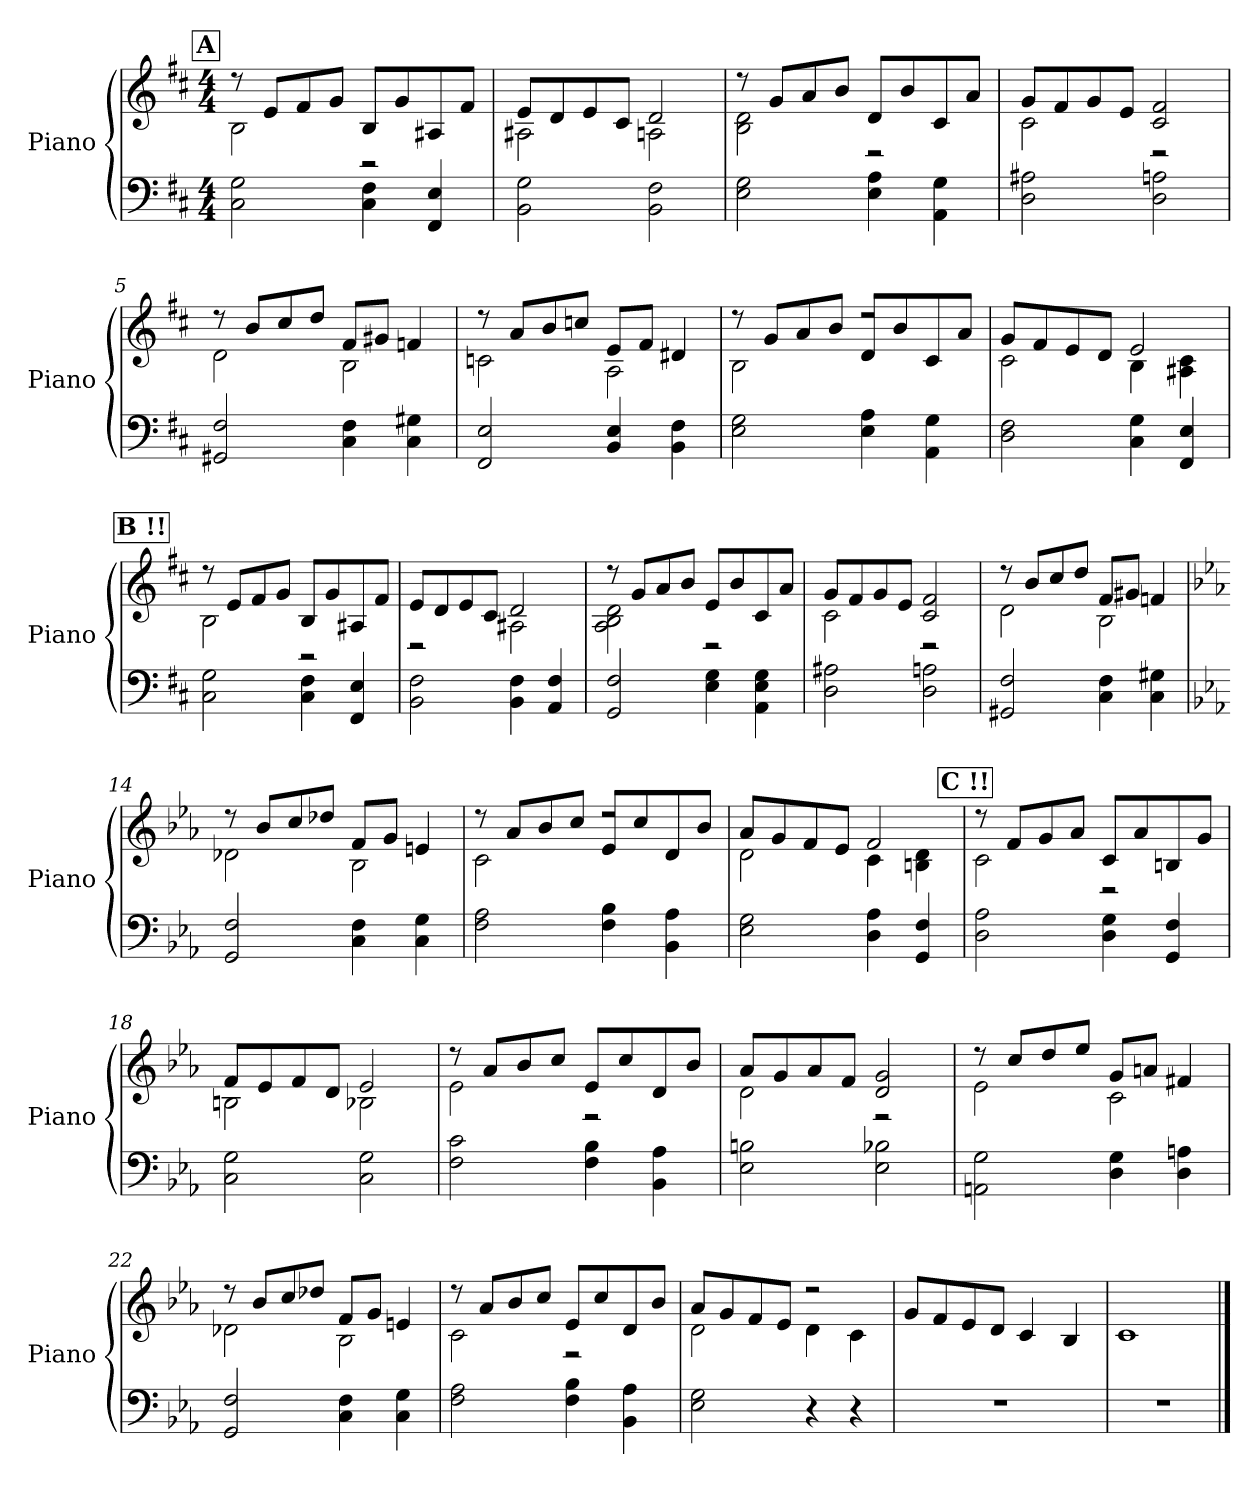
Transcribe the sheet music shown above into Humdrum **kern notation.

**kern	**kern
*part1	*part1
*staff2	*staff1
*I"Piano	*
*I'Piano	*
*clefF4	*clefG2
*k[f#c#]	*k[f#c#]
*M4/4	*M4/4
*MM60	*MM60
!!LO:REH:place=s1:a:B:fs=14:t=A
=1	=1
*	*^
2C#\ 2G\	8r	2B\
.	8e/L	.
.	8f#/	.
.	8g/J	.
4C#\ 4F#\	8B/L	2r
.	8g/	.
4FF#/ 4E/	8A#X/	.
.	8f#/J	.
=2	=2	=2
2BB\ 2G\	8e/L	2A#X\
.	8d/	.
.	8e/	.
.	8c#/J	.
2BB\ 2F#\	2d/	2An\
=3	=3	=3
2E\ 2G\	8r	2B\ 2d\
.	8g/L	.
.	8a/	.
.	8b/J	.
4E\ 4A\	8d/L	2r
.	8b/	.
4AA\ 4G\	8c#/	.
.	8a/J	.
=4	=4	=4
2D\ 2A#X\	8g/L	2c#\
.	8f#/	.
.	8g/	.
.	8e/J	.
2D\ 2An\	2c#/ 2f#/	2r
!!LO:LB:g=z	!!
=5	=5	=5
2GG#X/ 2F#/	8r	2d\
.	8b/L	.
.	8cc#/	.
.	8dd/J	.
4C#\ 4F#\	8f#/L	2B\
.	8g#X/J	.
4C#\ 4G#X\	4fn/	.
=6	=6	=6
2FF#/ 2E/	8r	2cn\
.	8a/L	.
.	8b/	.
.	8ccn/J	.
4BB/ 4E/	8e/L	2A\
.	8f#/J	.
4BB\ 4F#\	4d#X/	.
=7	=7	=7
2E\ 2G\	8r	2B\
.	8g/L	.
.	8a/	.
.	8b/J	.
4E\ 4A\	8d/L	2rdd
.	8b/	.
4AA\ 4G\	8c#/	.
.	8a/J	.
=8	=8	=8
2D\ 2F#\	8g/L	2c#\
.	8f#/	.
.	8e/	.
.	8d/J	.
4C#\ 4G\	2e/	4B\
4FF#/ 4E/	.	4A#X\ 4c#\
!!LO:LB:g=z	!!
!!LO:REH:place=s1:a:B:fs=14:t=B	!!
=9	=9	=9
2C#\ 2G\	8r	2B\
.	8e/L	.
.	8f#/	.
.	8g/J	.
4C#\ 4F#\	8B/L	2r
.	8g/	.
4FF#/ 4E/	8A#X/	.
.	8f#/J	.
=10	=10	=10
2BB\ 2F#\	8e/L	2r
.	8d/	.
.	8e/	.
.	8c#/J	.
4BB\ 4F#\	2d/	2A#X\
4AA/ 4F#/	.	.
=11	=11	=11
2GG/ 2F#/	8r	2A\ 2B\ 2d\
.	8g/L	.
.	8a/	.
.	8b/J	.
4E\ 4G\	8e/L	2r
.	8b/	.
4AA\ 4E\ 4G\	8c#/	.
.	8a/J	.
=12	=12	=12
2D\ 2A#X\	8g/L	2c#\
.	8f#/	.
.	8g/	.
.	8e/J	.
2D\ 2An\	2c#/ 2f#/	2r
!!LO:LB:g=z	!!
=13	=13	=13
2GG#X/ 2F#/	8r	2d\
.	8b/L	.
.	8cc#/	.
.	8dd/J	.
4C#\ 4F#\	8f#/L	2B\
.	8g#X/J	.
4C#\ 4G#X\	4fn/	.
=14	=14	=14
*k[b-e-a-]	*k[b-e-a-]	*
2GG/ 2F/	8r	2d-X\
.	8b-/L	.
.	8cc/	.
.	8dd-X/J	.
4C\ 4F\	8f/L	2B-\
.	8g/J	.
4C\ 4G\	4en/	.
=15	=15	=15
2F\ 2A-\	8r	2c\
.	8a-/L	.
.	8b-/	.
.	8cc/J	.
4F\ 4B-\	8e-/L	2rdd
.	8cc/	.
4BB-\ 4A-\	8d/	.
.	8b-/J	.
=16	=16	=16
2E-\ 2G\	8a-/L	2d\
.	8g/	.
.	8f/	.
.	8e-/J	.
4D\ 4A-\	2f/	4c\
4GG/ 4F/	.	4Bn\ 4d\
!!LO:LB:g=z	!!
!!LO:REH:place=s1:a:B:fs=14:t=C	!!
=17	=17	=17
2D\ 2A-\	8r	2c\
.	8f/L	.
.	8g/	.
.	8a-/J	.
4D\ 4G\	8c/L	2r
.	8a-/	.
4GG/ 4F/	8Bn/	.
.	8g/J	.
=18	=18	=18
2C\ 2G\	8f/L	2Bn\
.	8e-/	.
.	8f/	.
.	8d/J	.
2C\ 2G\	2e-/	2B-X\
=19	=19	=19
2F\ 2c\	8r	2e-\
.	8a-/L	.
.	8b-/	.
.	8cc/J	.
4F\ 4B-\	8e-/L	2r
.	8cc/	.
4BB-\ 4A-\	8d/	.
.	8b-/J	.
=20	=20	=20
2E-\ 2Bn\	8a-/L	2d\
.	8g/	.
.	8a-/	.
.	8f/J	.
2E-\ 2B-X\	2d/ 2g/	2r
!!LO:PB:g=z	!!
=21	=21	=21
2AAn\ 2G\	8r	2e-\
.	8cc/L	.
.	8dd/	.
.	8ee-/J	.
4D\ 4G\	8g/L	2c\
.	8an/J	.
4D\ 4An\	4f#X/	.
=22	=22	=22
2GG/ 2F/	8r	2d-X\
.	8b-/L	.
.	8cc/	.
.	8dd-X/J	.
4C\ 4F\	8f/L	2B-\
.	8g/J	.
4C\ 4G\	4en/	.
=23	=23	=23
2F\ 2A-\	8r	2c\
.	8a-/L	.
.	8b-/	.
.	8cc/J	.
4F\ 4B-\	8e-/L	2r
.	8cc/	.
4BB-\ 4A-\	8d/	.
.	8b-/J	.
=24	=24	=24
2E-\ 2G\	8a-/L	2d\
.	8g/	.
.	8f/	.
.	8e-/J	.
4r	2r	4d\
4r	.	4c\
*	*v	*v
!!LO:LB:g=z
=25	=25
1r	8g/L
.	8f/
.	8e-/
.	8d/J
.	4c/
.	4B-/
=26	=26
1r	1c
==	==
*-	*-
